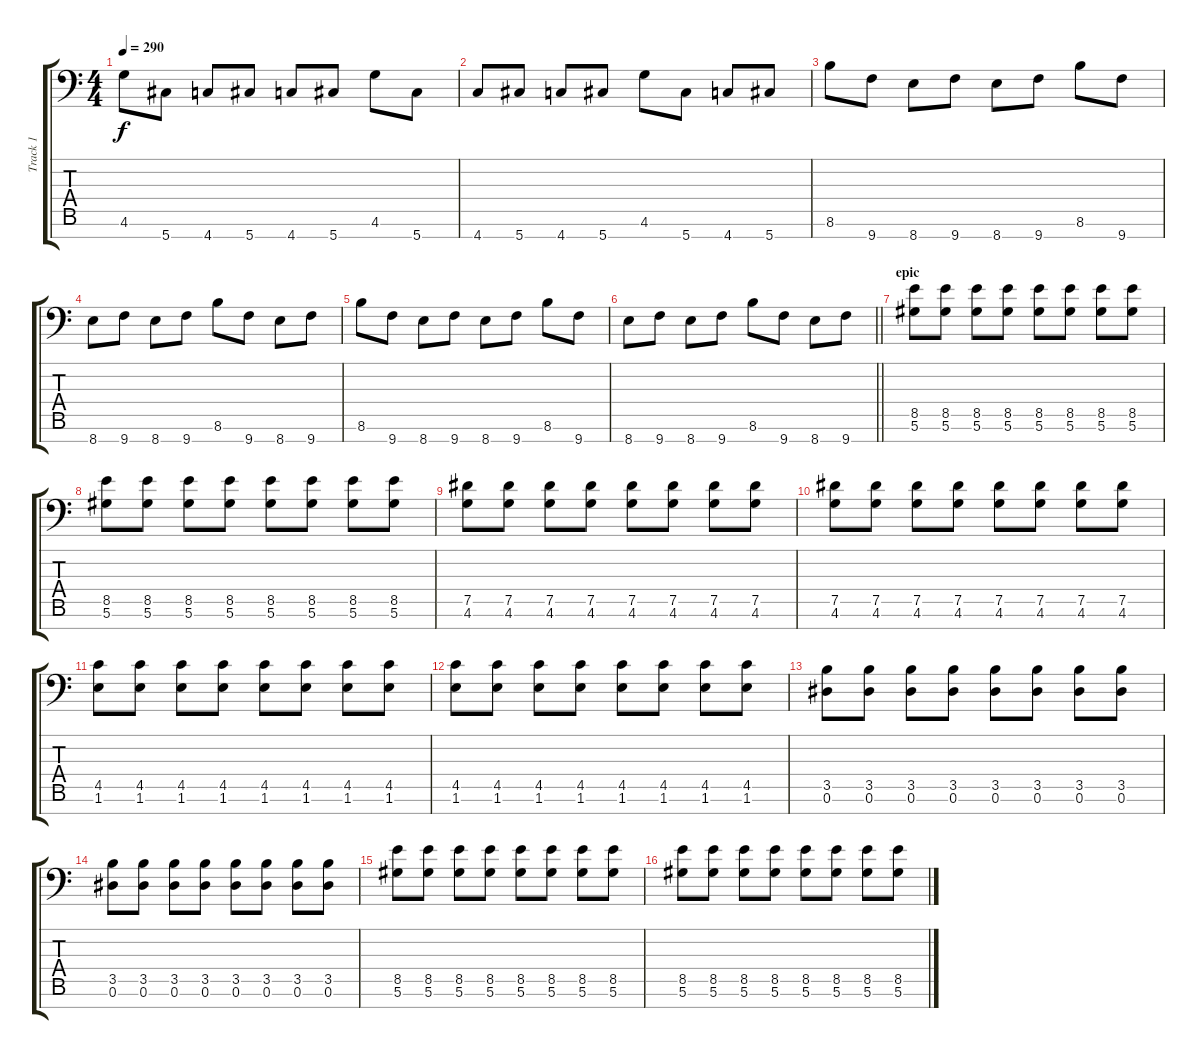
\track ("Track 1" "Track 1") {instrument distortionguitar}
\staff {score tabs}
\tuning (Eb4 Bb3 Gb3 Db3 Ab2 Eb2 Ab1) {hide}
\ts (4 4)
\tempo 290
\clef f4
\ks c
4.6.8{dy f} 5.7.8 4.7.8 5.7.8 4.7.8 5.7.8 4.6.8 5.7.8 |
4.7.8 5.7.8 4.7.8 5.7.8 4.6.8 5.7.8 4.7.8 5.7.8 |
8.6.8 9.7.8 8.7.8 9.7.8 8.7.8 9.7.8 8.6.8 9.7.8 |
8.7.8 9.7.8 8.7.8 9.7.8 8.6.8 9.7.8 8.7.8 9.7.8 |
8.6.8 9.7.8 8.7.8 9.7.8 8.7.8 9.7.8 8.6.8 9.7.8 |
\barLineRight lightlight
8.7.8 9.7.8 8.7.8 9.7.8 8.6.8 9.7.8 8.7.8 9.7.8 |
\section ("" "epic")
(8.5 5.6).8 (8.5 5.6).8 (8.5 5.6).8 (8.5 5.6).8 (8.5 5.6).8 (8.5 5.6).8 (8.5 5.6).8 (8.5 5.6).8 |
(8.5 5.6).8 (8.5 5.6).8 (8.5 5.6).8 (8.5 5.6).8 (8.5 5.6).8 (8.5 5.6).8 (8.5 5.6).8 (8.5 5.6).8 |
(7.5 4.6).8 (7.5 4.6).8 (7.5 4.6).8 (7.5 4.6).8 (7.5 4.6).8 (7.5 4.6).8 (7.5 4.6).8 (7.5 4.6).8 |
(7.5 4.6).8 (7.5 4.6).8 (7.5 4.6).8 (7.5 4.6).8 (7.5 4.6).8 (7.5 4.6).8 (7.5 4.6).8 (7.5 4.6).8 |
(4.5 1.6).8 (4.5 1.6).8 (4.5 1.6).8 (4.5 1.6).8 (4.5 1.6).8 (4.5 1.6).8 (4.5 1.6).8 (4.5 1.6).8 |
(4.5 1.6).8 (4.5 1.6).8 (4.5 1.6).8 (4.5 1.6).8 (4.5 1.6).8 (4.5 1.6).8 (4.5 1.6).8 (4.5 1.6).8 |
(3.5 0.6).8 (3.5 0.6).8 (3.5 0.6).8 (3.5 0.6).8 (3.5 0.6).8 (3.5 0.6).8 (3.5 0.6).8 (3.5 0.6).8 |
(3.5 0.6).8 (3.5 0.6).8 (3.5 0.6).8 (3.5 0.6).8 (3.5 0.6).8 (3.5 0.6).8 (3.5 0.6).8 (3.5 0.6).8 |
(8.5 5.6).8 (8.5 5.6).8 (8.5 5.6).8 (8.5 5.6).8 (8.5 5.6).8 (8.5 5.6).8 (8.5 5.6).8 (8.5 5.6).8 |
(8.5 5.6).8 (8.5 5.6).8 (8.5 5.6).8 (8.5 5.6).8 (8.5 5.6).8 (8.5 5.6).8 (8.5 5.6).8 (8.5 5.6).8
